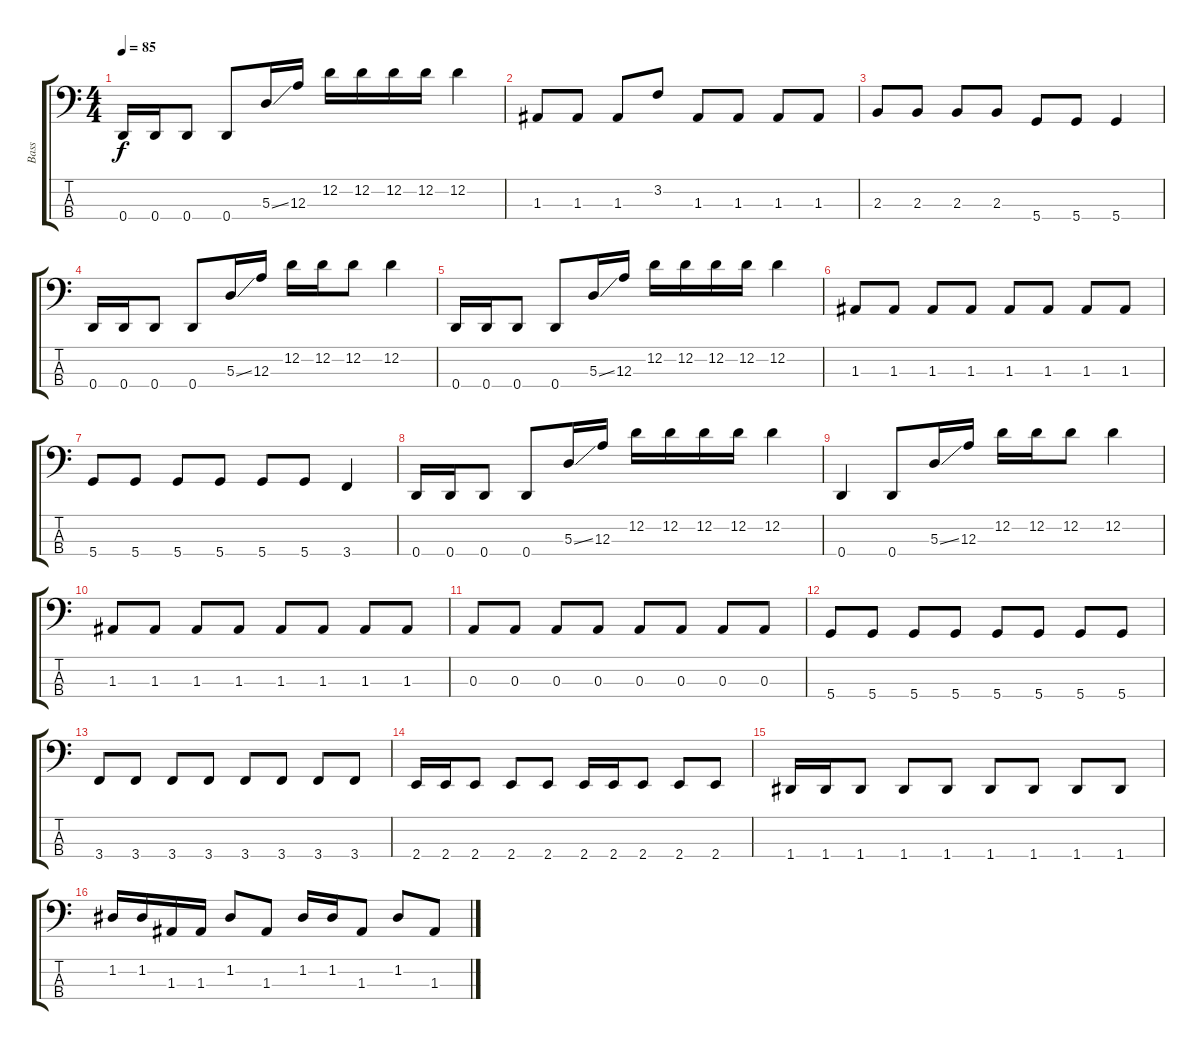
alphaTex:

\track ("Bass" "Bass") {instrument electricbassfinger}
\staff {score tabs}
\tuning (G2 D2 A1 D1) {hide}
\ts (4 4)
\tempo 85
\clef f4
\ks c
0.4.16{dy f} 0.4.16 0.4.8 0.4.8 5.3{ss}.16 12.3.16 12.2.16 12.2.16 12.2.16 12.2.16 12.2.4 |
1.3.8 1.3.8 1.3.8 3.2.8 1.3.8 1.3.8 1.3.8 1.3.8 |
2.3.8 2.3.8 2.3.8 2.3.8 5.4.8 5.4.8 5.4.4 |
0.4.16 0.4.16 0.4.8 0.4.8 5.3{ss}.16 12.3.16 12.2.16 12.2.16 12.2.8 12.2.4 |
0.4.16 0.4.16 0.4.8 0.4.8 5.3{ss}.16 12.3.16 12.2.16 12.2.16 12.2.16 12.2.16 12.2.4 |
1.3.8 1.3.8 1.3.8 1.3.8 1.3.8 1.3.8 1.3.8 1.3.8 |
5.4.8 5.4.8 5.4.8 5.4.8 5.4.8 5.4.8 3.4.4 |
0.4.16 0.4.16 0.4.8 0.4.8 5.3{ss}.16 12.3.16 12.2.16 12.2.16 12.2.16 12.2.16 12.2.4 |
0.4.4 0.4.8 5.3{ss}.16 12.3.16 12.2.16 12.2.16 12.2.8 12.2.4 |
1.3.8 1.3.8 1.3.8 1.3.8 1.3.8 1.3.8 1.3.8 1.3.8 |
0.3.8 0.3.8 0.3.8 0.3.8 0.3.8 0.3.8 0.3.8 0.3.8 |
5.4.8 5.4.8 5.4.8 5.4.8 5.4.8 5.4.8 5.4.8 5.4.8 |
3.4.8 3.4.8 3.4.8 3.4.8 3.4.8 3.4.8 3.4.8 3.4.8 |
2.4.16 2.4.16 2.4.8 2.4.8 2.4.8 2.4.16 2.4.16 2.4.8 2.4.8 2.4.8 |
1.4.16 1.4.16 1.4.8 1.4.8 1.4.8 1.4.8 1.4.8 1.4.8 1.4.8 |
1.2.16 1.2.16 1.3.16 1.3.16 1.2.8 1.3.8 1.2.16 1.2.16 1.3.8 1.2.8 1.3.8
